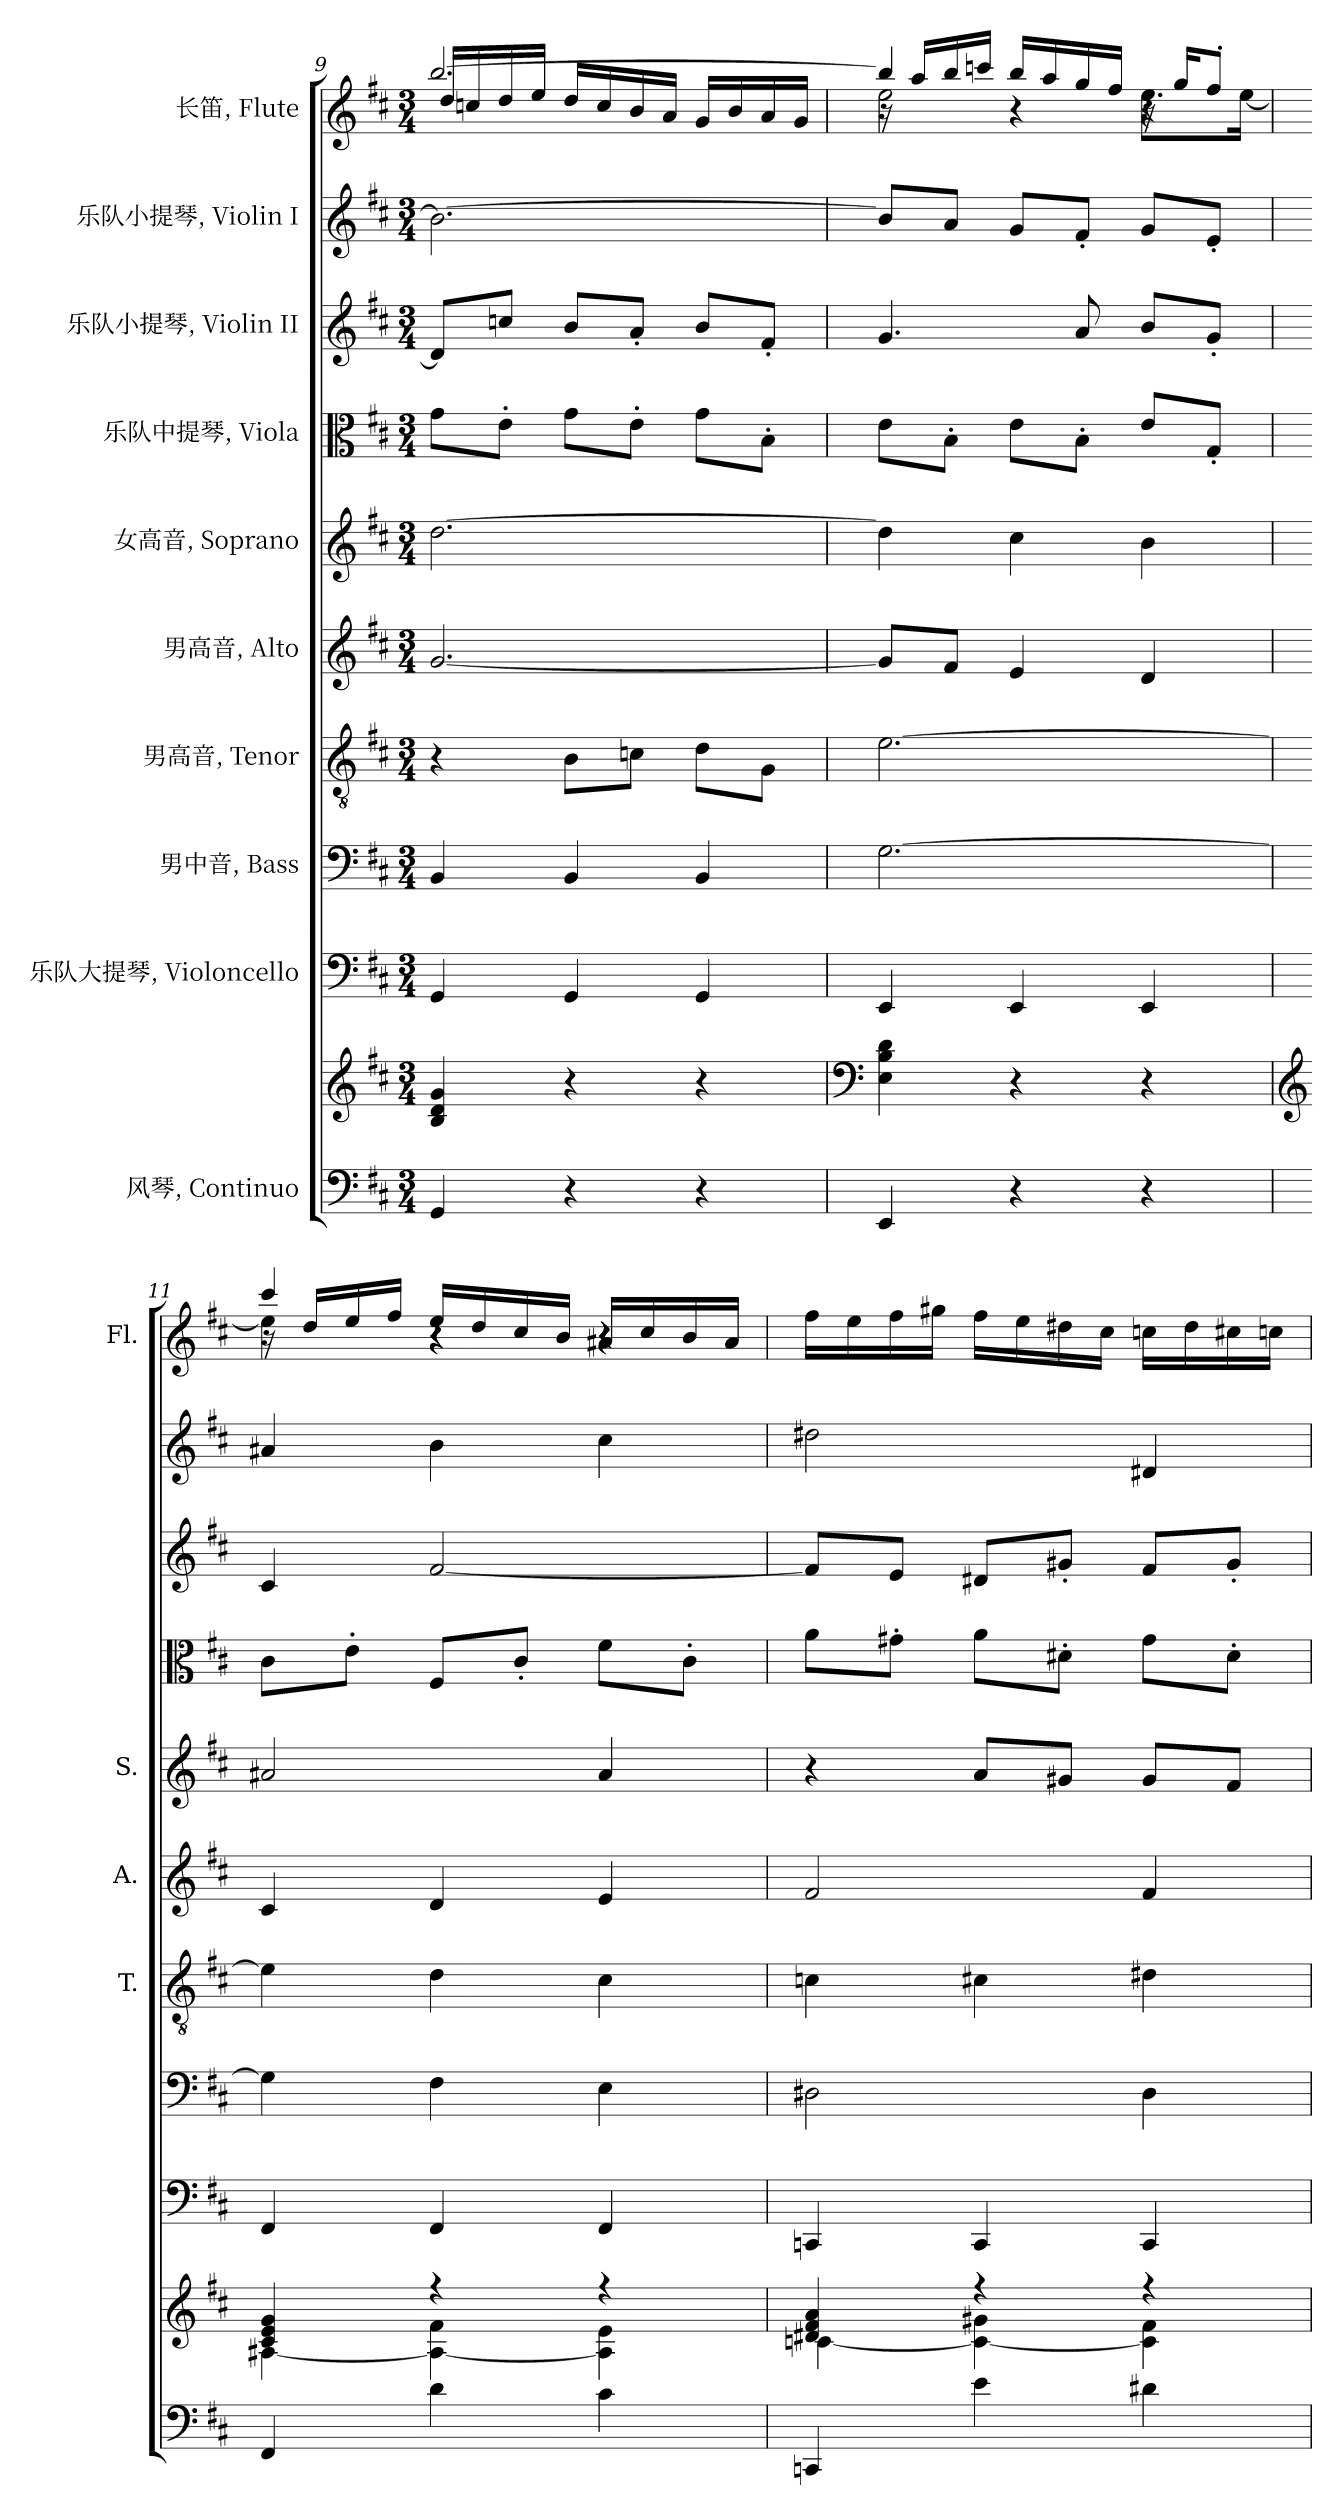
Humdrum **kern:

**kern	**kern	**kern	**kern	**kern	**kern	**kern	**kern	**kern	**kern	**kern
*part10	*part10	*part9	*part8	*part7	*part6	*part5	*part4	*part3	*part2	*part1
*staff11	*staff10	*staff9	*staff8	*staff7	*staff6	*staff5	*staff4	*staff3	*staff2	*staff1
*I"风琴, Continuo	*	*I"乐队大提琴, Violoncello	*I"男中音, Bass	*I"男高音, Tenor	*I"男高音, Alto	*I"女高音, Soprano	*I"乐队中提琴, Viola	*I"乐队小提琴, Violin II	*I"乐队小提琴, Violin I	*I"长笛, Flute
*	*	*	*	*I'T.	*I'A.	*I'S.	*	*	*	*I'Fl.
*clefF4	*clefG2	*clefF4	*clefF4	*clefGv2	*clefG2	*clefG2	*clefC3	*clefG2	*clefG2	*clefG2
*k[f#c#]	*k[f#c#]	*k[f#c#]	*k[f#c#]	*k[f#c#]	*k[f#c#]	*k[f#c#]	*k[f#c#]	*k[f#c#]	*k[f#c#]	*k[f#c#]
*M3/4	*M3/4	*M3/4	*M3/4	*M3/4	*M3/4	*M3/4	*M3/4	*M3/4	*M3/4	*M3/4
=9	=9	=9	=9	=9	=9	=9	=9	=9	=9	=9
*	*	*	*	*	*	*	*	*	*	*^
4GG/	4B/ 4d/ 4g/	4GG/	4BB/	4r	[2.g/	[2.dd\	8g\L	8d/L]	2.b\_	[2.bb/	16dd/LL
.	.	.	.	.	.	.	.	.	.	.	16ccn/
.	.	.	.	.	.	.	8e'\J	8ccn/J	.	.	16dd/
.	.	.	.	.	.	.	.	.	.	.	16ee/JJ
4r	4r	4GG/	4BB/	8B\L	.	.	8g\L	8b/L	.	.	16dd/LL
.	.	.	.	.	.	.	.	.	.	.	16cc/
.	.	.	.	8cn\J	.	.	8e'\J	8a'/J	.	.	16b/
.	.	.	.	.	.	.	.	.	.	.	16a/JJ
4r	4r	4GG/	4BB/	8d\L	.	.	8g\L	8b/L	.	.	16g/LL
.	.	.	.	.	.	.	.	.	.	.	16b/
.	.	.	.	8G\J	.	.	8B'\J	8f#'/J	.	.	16a/
.	.	.	.	.	.	.	.	.	.	.	16g/JJ
*	*	*	*	*	*	*	*	*	*	*v	*v
=10	=10	=10	=10	=10	=10	=10	=10	=10	=10	=10
*	*clefF4	*	*	*	*	*	*	*	*	*
*	*	*	*	*	*	*	*	*	*	*^
*	*	*	*	*	*	*	*	*	*	*	*^
4EE/	4E\ 4B\ 4d\	4EE/	[2.G\	[2.e\	8g/L]	4dd\]	8e\L	4.g/	8b/L]	4bb/]	2ee\	16r
.	.	.	.	.	.	.	.	.	.	.	.	16aa/LL
.	.	.	.	.	8f#/J	.	8B'\J	.	8a/J	.	.	16bb/
.	.	.	.	.	.	.	.	.	.	.	.	16cccn/JJ
4r	4r	4EE/	.	.	4e/	4cc#\	8e\L	.	8g/L	4r	.	16bb/LL
.	.	.	.	.	.	.	.	.	.	.	.	16aa/
.	.	.	.	.	.	.	8B'\J	8a/	8f#'/J	.	.	16gg/
.	.	.	.	.	.	.	.	.	.	.	.	16ff#/JJ
4r	4r	4EE/	.	.	4d/	4b\	8e/L	8b/L	8g/L	4r	8.ee\L	16r
.	.	.	.	.	.	.	.	.	.	.	.	16gg/KL
.	.	.	.	.	.	.	8G'/J	8g'/J	8e'/J	.	.	8ff#'/J
.	.	.	.	.	.	.	.	.	.	.	[16ee\Jk	.
!!LO:PB:g=z	!!	!!
=11	=11	=11	=11	=11	=11	=11	=11	=11	=11	=11	=11	=11
*	*clefG2	*	*	*	*	*	*	*	*	*	*	*
*	*^	*	*	*	*	*	*	*	*	*	*	*
4FF#/	4c#/ 4e/ 4g/	[4A#X\	4FF#/	4G\]	4e\]	4c#/	2a#X/	8c#\L	4c#/	4a#X/	4ccc#/	4ee\]	16r
.	.	.	.	.	.	.	.	.	.	.	.	.	16dd/LL
.	.	.	.	.	.	.	.	8e'\J	.	.	.	.	16ee/
.	.	.	.	.	.	.	.	.	.	.	.	.	16ff#/JJ
4d\	4r	4A#\_ 4f#\	4FF#/	4F#\	4d\	4d/	.	8F#/L	[2f#/	4b\	4r	4r	16ee/LL
.	.	.	.	.	.	.	.	.	.	.	.	.	16dd/
.	.	.	.	.	.	.	.	8c#'/J	.	.	.	.	16cc#/
.	.	.	.	.	.	.	.	.	.	.	.	.	16b/JJ
4c#\	4r	4A#\] 4e\	4FF#/	4E\	4c#\	4e/	4a#/	8f#\L	.	4cc#\	4r	4r	16a#X/LL
.	.	.	.	.	.	.	.	.	.	.	.	.	16cc#/
.	.	.	.	.	.	.	.	8c#'\J	.	.	.	.	16b/
.	.	.	.	.	.	.	.	.	.	.	.	.	16a#/JJ
*	*	*	*	*	*	*	*	*	*	*	*v	*v	*v
=12	=12	=12	=12	=12	=12	=12	=12	=12	=12	=12	=12
4CCn/	4d#X/ 4f#/ 4a/	[4cn\	4CCn/	2D#X\	4cn\	2f#/	4r	8a\L	8f#/L]	2dd#X\	16ff#\LL
.	.	.	.	.	.	.	.	.	.	.	16ee\
.	.	.	.	.	.	.	.	8g#X'\J	8e/J	.	16ff#\
.	.	.	.	.	.	.	.	.	.	.	16gg#X\JJ
4e\	4r	4c\_ 4g#X\	4CC/	.	4c#X\	.	8a/L	8a\L	8d#X/L	.	16ff#\LL
.	.	.	.	.	.	.	.	.	.	.	16ee\
.	.	.	.	.	.	.	8g#X/J	8d#X'\J	8g#X'/J	.	16dd#X\
.	.	.	.	.	.	.	.	.	.	.	16cc#\JJ
4d#X\	4r	4c\] 4f#\	4CC/	4D#\	4d#X\	4f#/	8g#/L	8g#\L	8f#/L	4d#X/	16ccn\LL
.	.	.	.	.	.	.	.	.	.	.	16dd#\
.	.	.	.	.	.	.	8f#/J	8d#'\J	8g#'/J	.	16cc#X\
.	.	.	.	.	.	.	.	.	.	.	16ccn\JJ
*	*v	*v	*	*	*	*	*	*	*	*	*
=	=	=	=	=	=	=	=	=	=	=
*-	*-	*-	*-	*-	*-	*-	*-	*-	*-	*-
